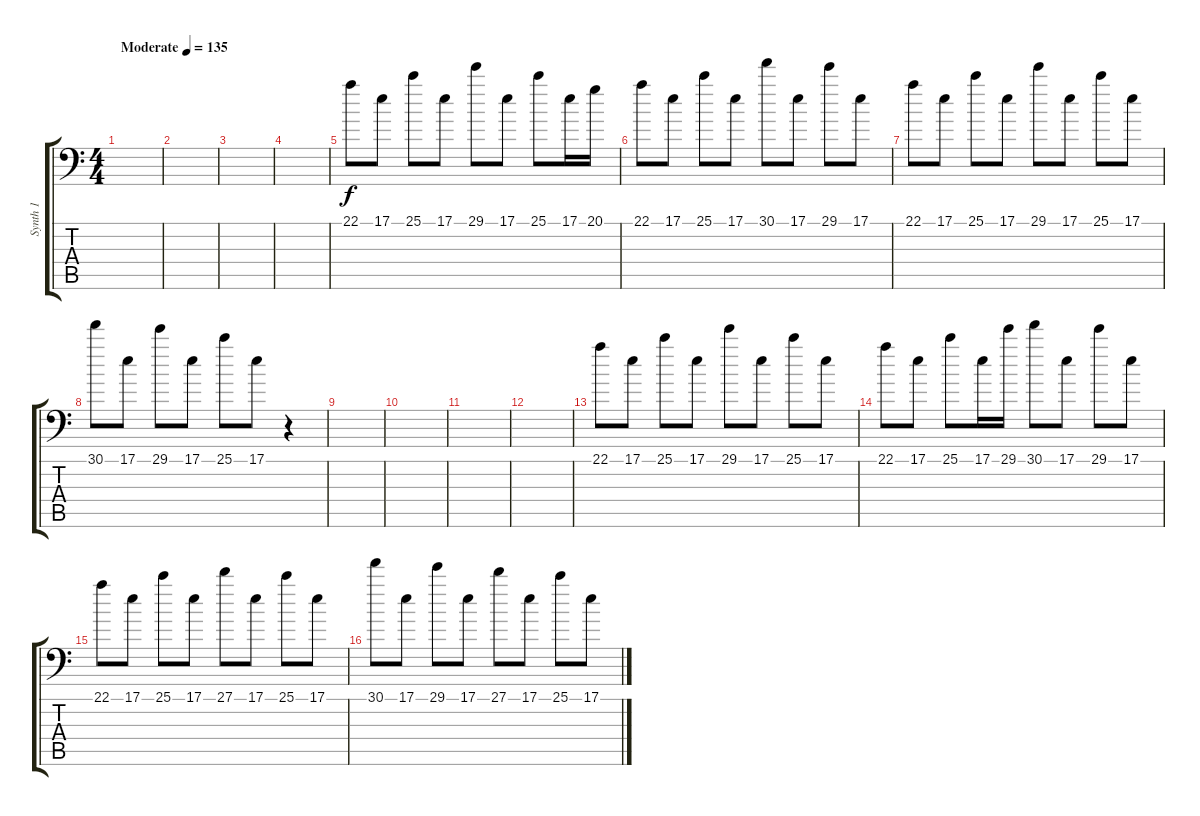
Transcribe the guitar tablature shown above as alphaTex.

\track ("Synth 1" "Synth 1") {instrument lead2sawtooth}
\staff {score tabs}
\tuning (B3 Gb3 D3 A2 E2 A1) {hide}
\ts (4 4)
\tempo (135 "Moderate")
\clef f4
\ks c
|
|
|
|
22.1.8 17.1.8 25.1.8 17.1.8 29.1.8 17.1.8 25.1.8 17.1.16 20.1.16 |
22.1.8 17.1.8 25.1.8 17.1.8 30.1.8 17.1.8 29.1.8 17.1.8 |
22.1.8 17.1.8 25.1.8 17.1.8 29.1.8 17.1.8 25.1.8 17.1.8 |
30.1.8 17.1.8 29.1.8 17.1.8 25.1.8 17.1.8 r.4 |
|
|
|
|
22.1.8 17.1.8 25.1.8 17.1.8 29.1.8 17.1.8 25.1.8 17.1.8 |
22.1.8 17.1.8 25.1.8 17.1.16 29.1.16 30.1.8 17.1.8 29.1.8 17.1.8 |
22.1.8 17.1.8 25.1.8 17.1.8 27.1.8 17.1.8 25.1.8 17.1.8 |
30.1.8 17.1.8 29.1.8 17.1.8 27.1.8 17.1.8 25.1.8 17.1.8
